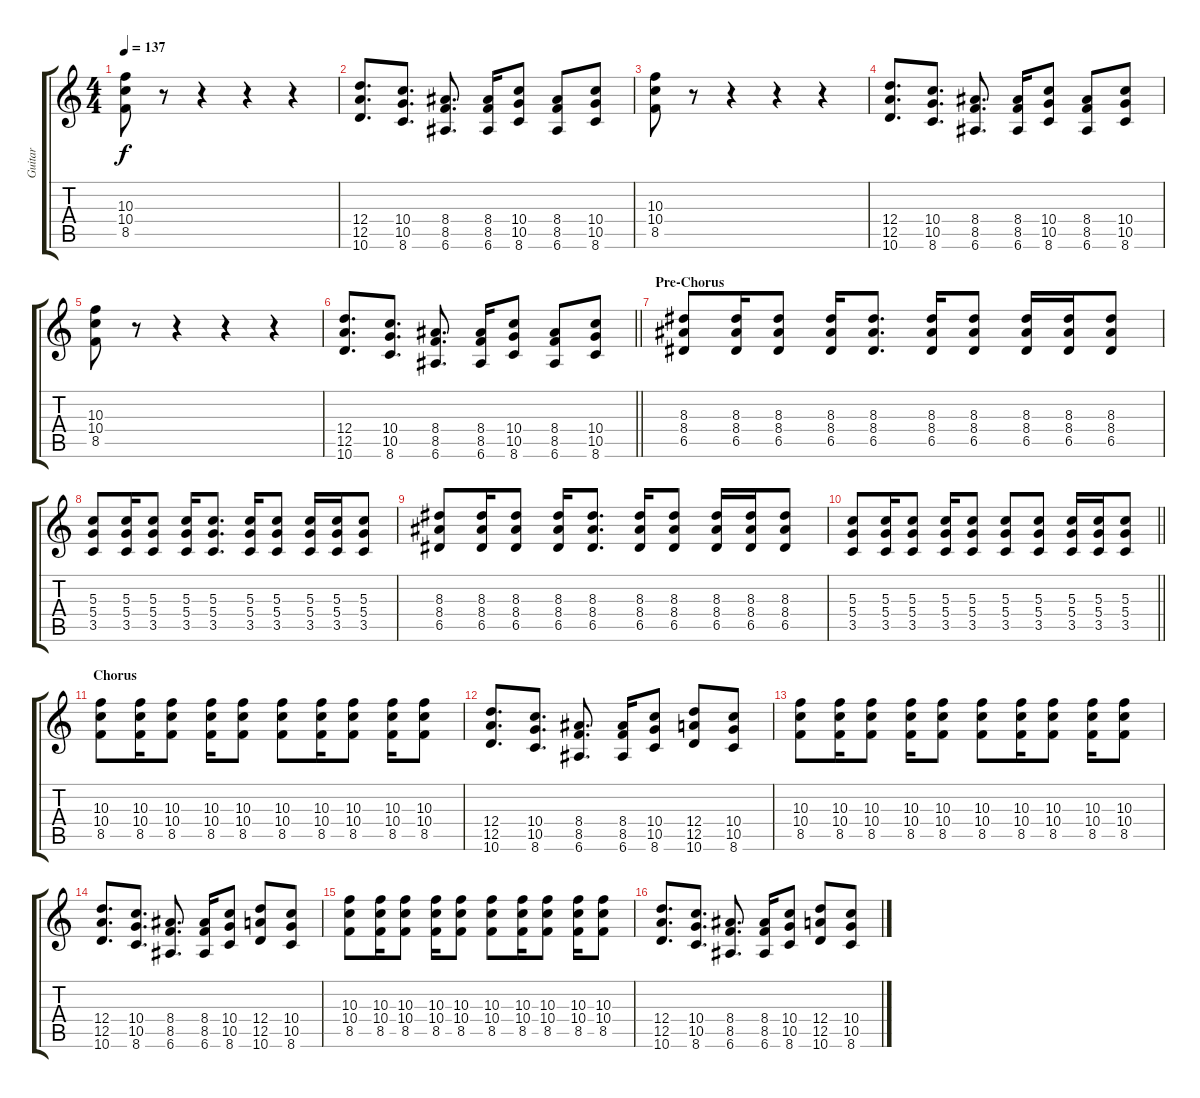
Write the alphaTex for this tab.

\track ("Guitar" "Guitar") {instrument distortionguitar}
\staff {score tabs}
\tuning (E4 B3 G3 D3 A2 E2) {hide}
\ts (4 4)
\tempo 137
\clef g2
\ks c
(10.3 10.4 8.5).8{dy f} r.8 r.4 r.4 r.4 |
(12.4 12.5 10.6).8{d} (10.4 10.5 8.6).8{d} (8.4 8.5 6.6).8{d} (8.4 8.5 6.6).16 (10.4 10.5 8.6).8 (8.4 8.5 6.6).8 (10.4 10.5 8.6).8 |
(10.3 10.4 8.5).8 r.8 r.4 r.4 r.4 |
(12.4 12.5 10.6).8{d} (10.4 10.5 8.6).8{d} (8.4 8.5 6.6).8{d} (8.4 8.5 6.6).16 (10.4 10.5 8.6).8 (8.4 8.5 6.6).8 (10.4 10.5 8.6).8 |
(10.3 10.4 8.5).8 r.8 r.4 r.4 r.4 |
\barLineRight lightlight
(12.4 12.5 10.6).8{d} (10.4 10.5 8.6).8{d} (8.4 8.5 6.6).8{d} (8.4 8.5 6.6).16 (10.4 10.5 8.6).8 (8.4 8.5 6.6).8 (10.4 10.5 8.6).8 |
\section ("" "Pre-Chorus")
(8.3 8.4 6.5).8 (8.3 8.4 6.5).16 (8.3 8.4 6.5).8 (8.3 8.4 6.5).16 (8.3 8.4 6.5).8{d} (8.3 8.4 6.5).16 (8.3 8.4 6.5).8 (8.3 8.4 6.5).16 (8.3 8.4 6.5).16 (8.3 8.4 6.5).8 |
(5.3 5.4 3.5).8 (5.3 5.4 3.5).16 (5.3 5.4 3.5).8 (5.3 5.4 3.5).16 (5.3 5.4 3.5).8{d} (5.3 5.4 3.5).16 (5.3 5.4 3.5).8 (5.3 5.4 3.5).16 (5.3 5.4 3.5).16 (5.3 5.4 3.5).8 |
(8.3 8.4 6.5).8 (8.3 8.4 6.5).16 (8.3 8.4 6.5).8 (8.3 8.4 6.5).16 (8.3 8.4 6.5).8{d} (8.3 8.4 6.5).16 (8.3 8.4 6.5).8 (8.3 8.4 6.5).16 (8.3 8.4 6.5).16 (8.3 8.4 6.5).8 |
\barLineRight lightlight
(5.3 5.4 3.5).8 (5.3 5.4 3.5).16 (5.3 5.4 3.5).8 (5.3 5.4 3.5).16 (5.3 5.4 3.5).8 (5.3 5.4 3.5).8 (5.3 5.4 3.5).8 (5.3 5.4 3.5).16 (5.3 5.4 3.5).16 (5.3 5.4 3.5).8 |
\section ("" "Chorus")
(10.3 10.4 8.5).8 (10.3 10.4 8.5).16 (10.3 10.4 8.5).8 (10.3 10.4 8.5).16 (10.3 10.4 8.5).8 (10.3 10.4 8.5).8 (10.3 10.4 8.5).16 (10.3 10.4 8.5).8 (10.3 10.4 8.5).16 (10.3 10.4 8.5).8 |
(12.4 12.5 10.6).8{d} (10.4 10.5 8.6).8{d} (8.4 8.5 6.6).8{d} (8.4 8.5 6.6).16 (10.4 10.5 8.6).8 (12.4 12.5 10.6).8 (10.4 10.5 8.6).8 |
(10.3 10.4 8.5).8 (10.3 10.4 8.5).16 (10.3 10.4 8.5).8 (10.3 10.4 8.5).16 (10.3 10.4 8.5).8 (10.3 10.4 8.5).8 (10.3 10.4 8.5).16 (10.3 10.4 8.5).8 (10.3 10.4 8.5).16 (10.3 10.4 8.5).8 |
(12.4 12.5 10.6).8{d} (10.4 10.5 8.6).8{d} (8.4 8.5 6.6).8{d} (8.4 8.5 6.6).16 (10.4 10.5 8.6).8 (12.4 12.5 10.6).8 (10.4 10.5 8.6).8 |
(10.3 10.4 8.5).8 (10.3 10.4 8.5).16 (10.3 10.4 8.5).8 (10.3 10.4 8.5).16 (10.3 10.4 8.5).8 (10.3 10.4 8.5).8 (10.3 10.4 8.5).16 (10.3 10.4 8.5).8 (10.3 10.4 8.5).16 (10.3 10.4 8.5).8 |
(12.4 12.5 10.6).8{d} (10.4 10.5 8.6).8{d} (8.4 8.5 6.6).8{d} (8.4 8.5 6.6).16 (10.4 10.5 8.6).8 (12.4 12.5 10.6).8 (10.4 10.5 8.6).8
